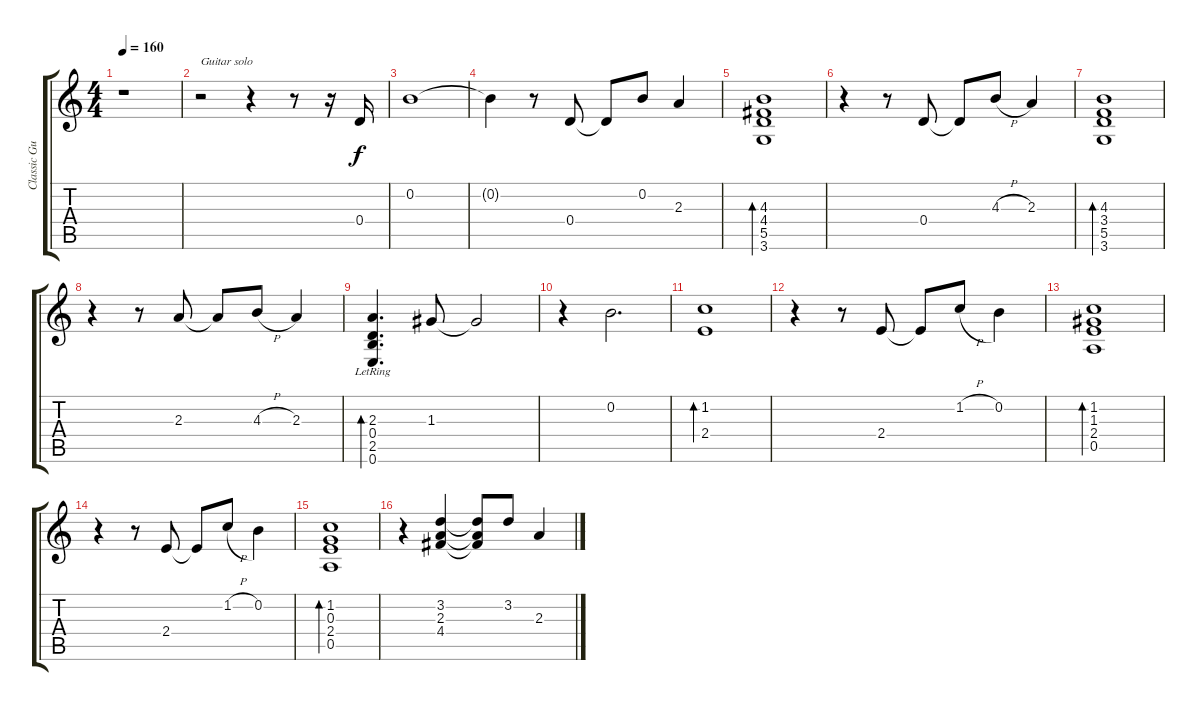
\track ("Classic Guitar" "Classic Gu") {instrument acousticguitarnylon}
\staff {score tabs}
\tuning (E4 B3 G3 D3 A2 E2) {hide}
\ts (4 4)
\tempo 160
\clef g2
\ks c
r.1{dy f} |
r.2{txt "Guitar solo"} r.4 r.8 r.16 0.4.16 |
0.2.1 |
0.2{t}.4 r.8 0.4.8 0.4{t}.8 0.2.8 2.3.4 |
(4.3 4.4 5.5 3.6).1{bd 240} |
r.4 r.8 0.4.8 0.4{t}.8 4.3{h}.8 2.3.4 |
(4.3 3.4 5.5 3.6).1{bd 240} |
r.4 r.8 2.3.8 2.3{t}.8 4.3{h}.8 2.3.4 |
(2.3 0.4{lr} 2.5{lr} 0.6{lr}).4{d bd 240} 1.3.8 1.3{t}.2 |
r.4 0.2.2{d} |
(1.2 2.4).1{bd 240} |
r.4 r.8 2.4.8 2.4{t}.8 1.2{h}.8 0.2.4 |
(1.2 1.3 2.4 0.5).1{bd 240} |
r.4 r.8 2.4.8 2.4{t}.8 1.2{h}.8 0.2.4 |
(1.2 0.3 2.4 0.5).1{bd 240} |
r.4 (3.2 2.3 4.4).4 (3.2{t} 2.3{t} 4.4{t}).8 3.2.8 2.3.4
